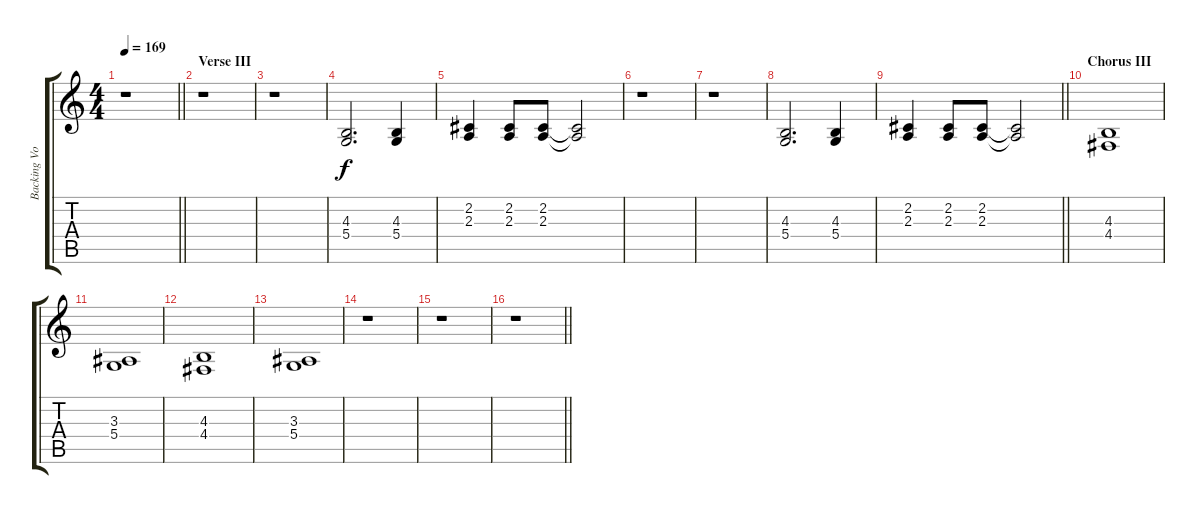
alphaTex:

\track ("Backing Vocals" "Backing Vo") {instrument tenorsax}
\staff {score tabs}
\tuning (E4 B3 G3 D3 A2 E2) {hide}
\ts (4 4)
\tempo 169
\clef g2
\barLineRight lightlight
\ks c
r.1{dy f} |
\section ("" "Verse III")
r.1 |
r.1 |
(4.3 5.4).2{d} (4.3 5.4).4 |
(2.2 2.3).4 (2.2 2.3).8 (2.2 2.3).8 (2.2{t} 2.3{t}).2 |
r.1 |
r.1 |
(4.3 5.4).2{d} (4.3 5.4).4 |
\barLineRight lightlight
(2.2 2.3).4 (2.2 2.3).8 (2.2 2.3).8 (2.2{t} 2.3{t}).2 |
\section ("" "Chorus III")
(4.3 4.4).1 |
(3.3 5.4).1 |
(4.3 4.4).1 |
(3.3 5.4).1 |
r.1 |
r.1 |
\barLineRight lightlight
r.1
